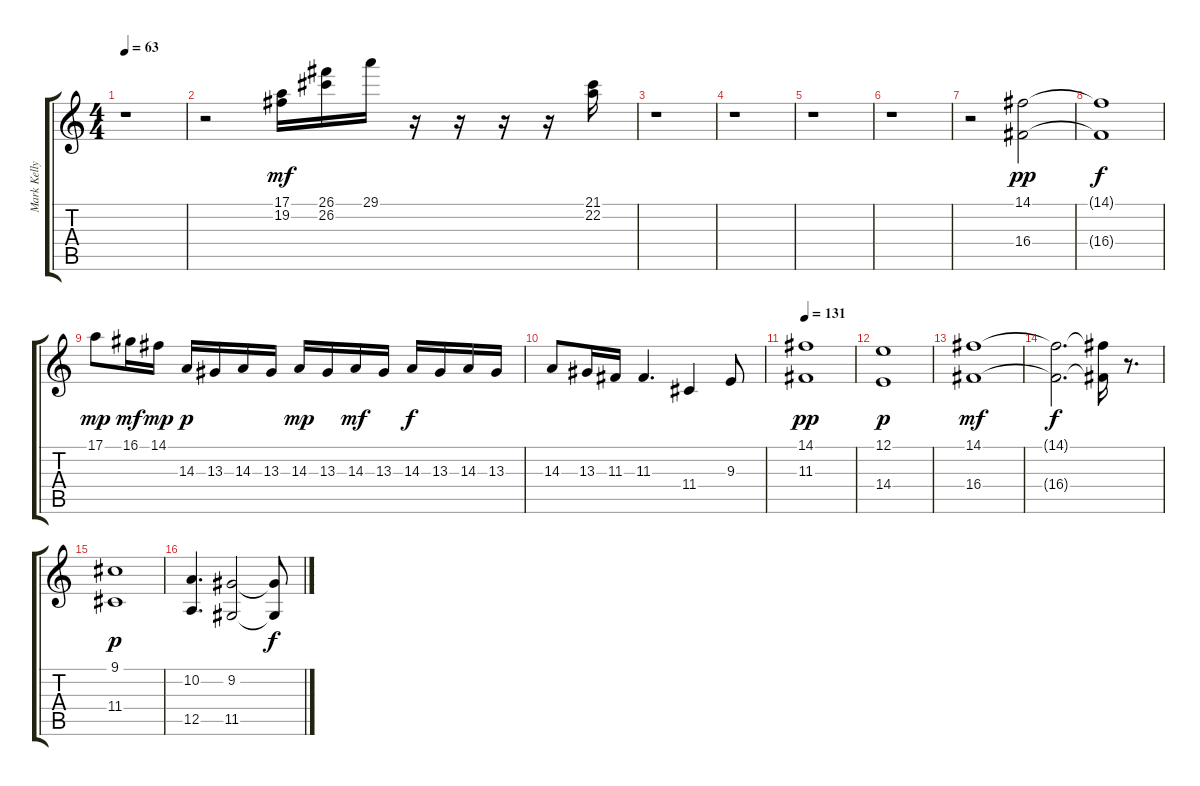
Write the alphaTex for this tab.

\track ("Mark Kelly (Keyboards III)" "Mark Kelly") {instrument flute}
\staff {score tabs}
\tuning (E4 B3 G3 D3 A2 E2) {hide}
\ts (4 4)
\tempo 63
\clef g2
\ks c
r.1{dy mf} |
r.2 (17.1 19.2).16{volume 10} (26.1 26.2).16 29.1.16 r.16 r.16 r.16 r.16 (21.1 22.2).16 |
r.1 |
r.1 |
r.1 |
r.1 |
r.2 (14.1 16.4).2{dy pp} |
(14.1{t} 16.4{t}).1{dy f} |
17.1.8{dy mp} 16.1.16{dy mf} 14.1.16{dy mp} 14.3.16{dy p} 13.3.16 14.3.16 13.3.16 14.3.16{dy mp} 13.3.16 14.3.16{dy mf} 13.3.16 14.3.16{dy f} 13.3.16 14.3.16 13.3.16 |
14.3.8 13.3.16 11.3.16 11.3.4{d} 11.4.4 9.3.8 |
\tempo 131
(14.1 11.3).1{dy pp volume 14} |
(12.1 14.4).1{dy p} |
(14.1 16.4).1{dy mf} |
(14.1{t} 16.4{t}).2{d dy f} (14.1{t} 16.4{t}).16 r.8{d} |
(9.1 11.4).1{dy p} |
(10.2 12.5).4{d} (9.2 11.5).2 (9.2{t} 11.5{t}).8{dy f}
